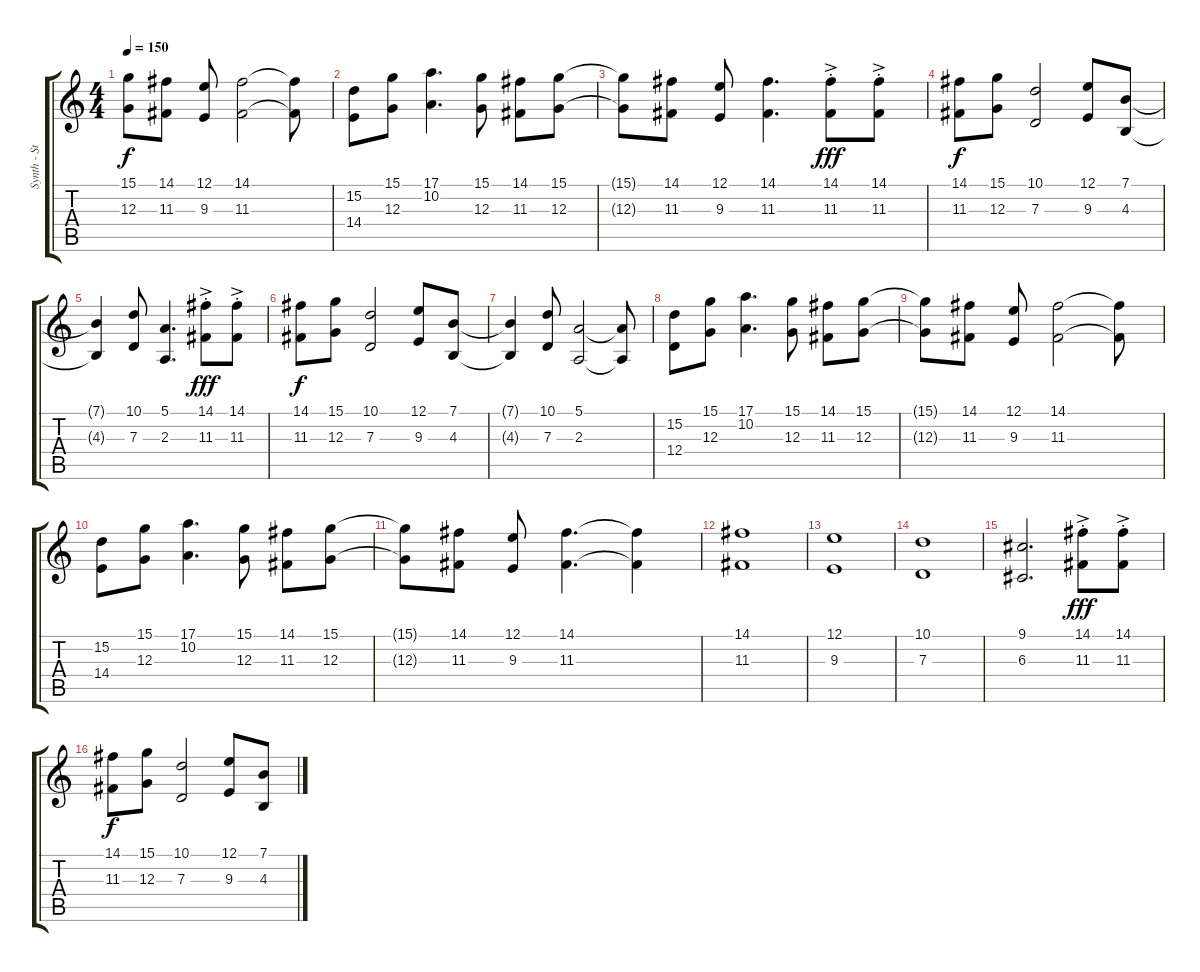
\track ("Synth - Strings 1" "Synth - St") {instrument synthstrings1}
\staff {score tabs}
\tuning (E4 B3 G3 D3 A2 E2) {hide}
\ts (4 4)
\tempo 150
\clef g2
\ks c
(15.1{t} 12.3{t}).8{dy f} (14.1 11.3).8 (12.1 9.3).8 (14.1 11.3).2 (14.1{t} 11.3{t}).8 |
(15.2 14.4).8 (15.1 12.3).8 (17.1 10.2).4{d} (15.1 12.3).8 (14.1 11.3).8 (15.1 12.3).8 |
(15.1{t} 12.3{t}).8 (14.1 11.3).8 (12.1 9.3).8 (14.1 11.3).4{d} (14.1{ac st} 11.3{ac st}).8{dy fff} (14.1{ac st} 11.3{ac st}).8 |
(14.1 11.3).8{dy f} (15.1 12.3).8 (10.1 7.3).2 (12.1 9.3).8 (7.1 4.3).8 |
(7.1{t} 4.3{t}).4 (10.1 7.3).8 (5.1 2.3).4{d} (14.1{ac st} 11.3{ac st}).8{dy fff} (14.1{ac st} 11.3{ac st}).8 |
(14.1 11.3).8{dy f} (15.1 12.3).8 (10.1 7.3).2 (12.1 9.3).8 (7.1 4.3).8 |
(7.1{t} 4.3{t}).4 (10.1 7.3).8 (5.1 2.3).2 (5.1{t} 2.3{t}).8 |
(15.2 12.4).8 (15.1 12.3).8 (17.1 10.2).4{d} (15.1 12.3).8 (14.1 11.3).8 (15.1 12.3).8 |
(15.1{t} 12.3{t}).8 (14.1 11.3).8 (12.1 9.3).8 (14.1 11.3).2 (14.1{t} 11.3{t}).8 |
(15.2 14.4).8 (15.1 12.3).8 (17.1 10.2).4{d} (15.1 12.3).8 (14.1 11.3).8 (15.1 12.3).8 |
(15.1{t} 12.3{t}).8 (14.1 11.3).8 (12.1 9.3).8 (14.1 11.3).4{d} (14.1{t} 11.3{t}).4 |
(14.1 11.3).1 |
(12.1 9.3).1 |
(10.1 7.3).1 |
(9.1 6.3).2{d} (14.1{ac st} 11.3{ac st}).8{dy fff} (14.1{ac st} 11.3{ac st}).8 |
(14.1 11.3).8{dy f} (15.1 12.3).8 (10.1 7.3).2 (12.1 9.3).8 (7.1 4.3).8
